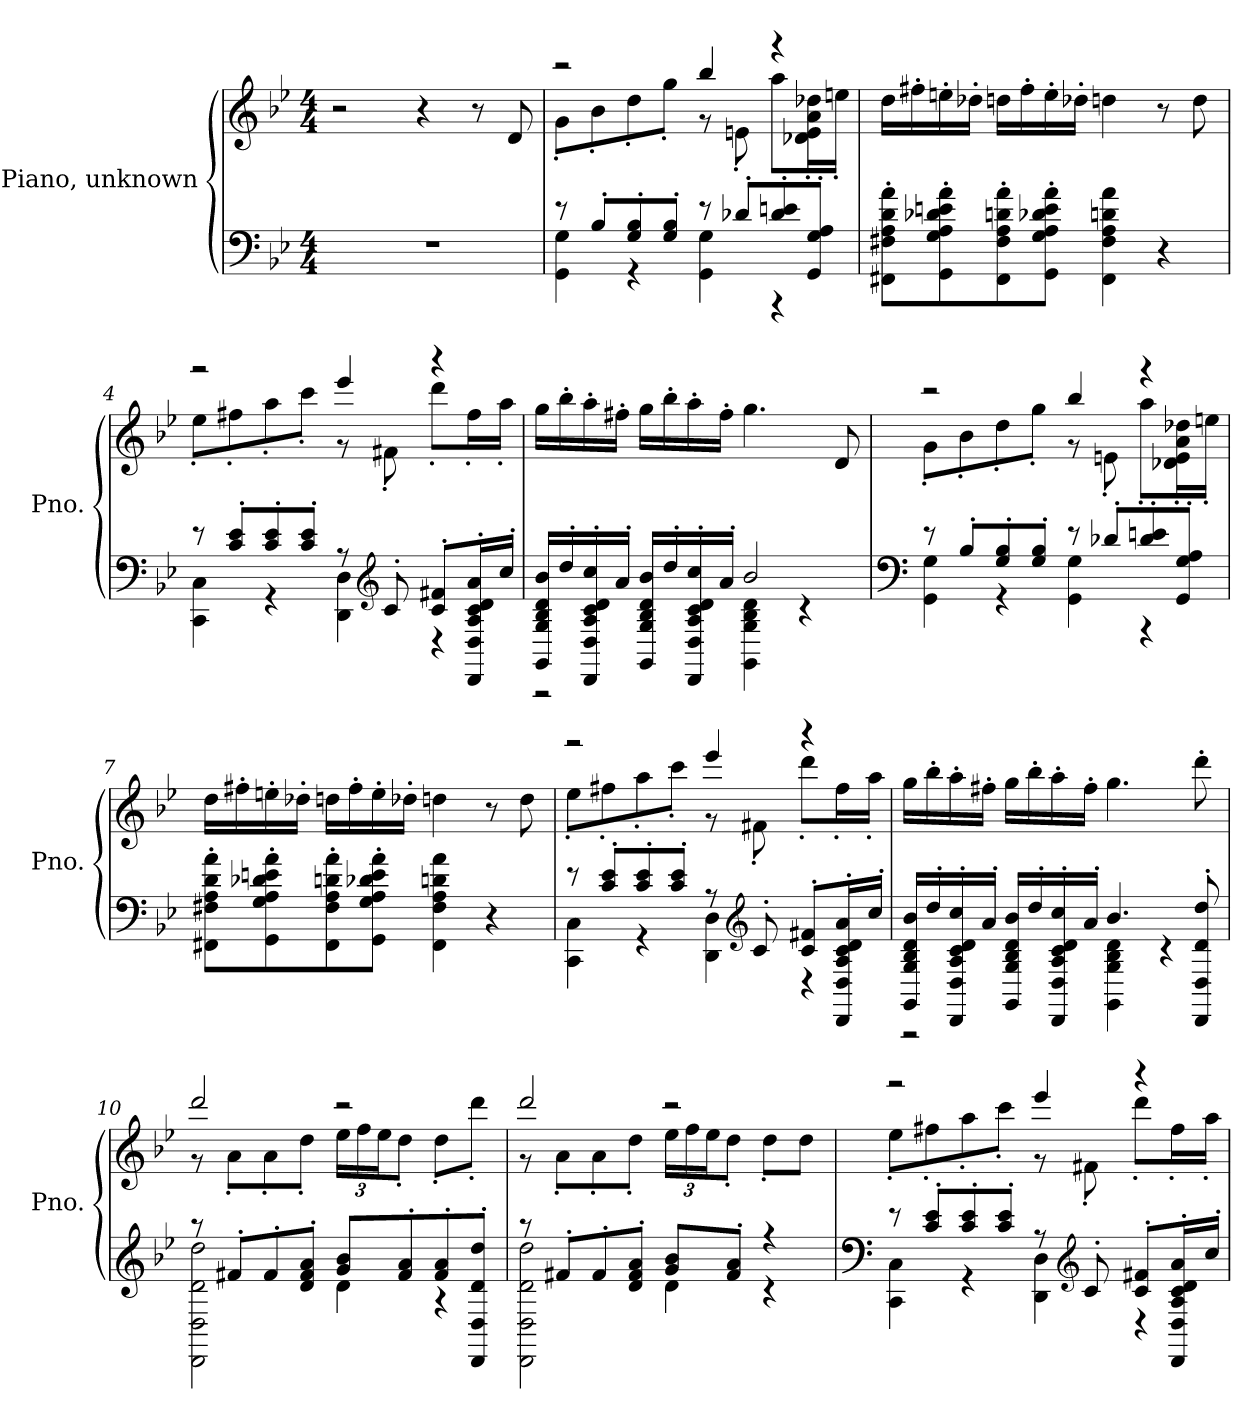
**kern	**kern
*part1	*part1
*staff2	*staff1
*I"Piano, unknown	*
*I'Pno.	*
*clefF4	*clefG2
*k[b-e-]	*k[b-e-]
*M4/4	*M4/4
*MM120	*MM120
=1	=1
1r	2r
.	4r
.	8r
.	8d/
=2	=2
*^	*^
8r	4GG\ 4G\	2r	8g'\L
8B-'/L	.	.	8b-'\
8G/' 8B-/'	4r	.	8dd'\
8G/' 8B-/'J	.	.	8gg'\J
8r	4GG\ 4G\	4bb-/	8r
8d-X'/L	.	.	8en'\
8d-/' 8en/'	4r	4r	8aa\L
8GG/' 8G/' 8A/'J	.	.	16d-X\' 16e\' 16a\' 16dd-X\'L
.	.	.	16een'\JJ
*v	*v	*	*
*	*v	*v
=3	=3
8FF#X\' 8F#X\' 8A\' 8d\' 8a\'L	16dd\LL
.	16ff#X'\
8GG\' 8G\' 8A\' 8d-X\' 8en\' 8a\'	16een'\
.	16dd-X'\JJ
8FF#\' 8F#\' 8A\' 8dn\' 8a\'	16ddn\LL
.	16ff#'\
8GG\' 8G\' 8A\' 8d-X\' 8e\' 8a\'J	16ee'\
.	16dd-X'\JJ
4FF#\ 4F#\ 4A\ 4dn\ 4a\	4ddn\
4r	8r
.	8dd\
!!LO:LB:g=z
=4	=4
*^	*^
8r	4CC\ 4C\	2r	8ee-'\L
8c/' 8e-/'L	.	.	8ff#X'\
8c/' 8e-/'	4r	.	8aa'\
8c/' 8e-/'J	.	.	8ccc'\J
8r	4DD\ 4D\	4eee-/	8r
*clefG2	*	*	*
8c'/	.	.	8f#X'\
8c/' 8f#X/'L	4r	4r	8ddd'\L
16DD/' 16D/' 16A/' 16c/' 16d/' 16a/'L	.	.	16ff#'\L
16cc'/JJ	.	.	16aa'\JJ
*	*	*v	*v
=5	=5	=5
16GG/ 16G/ 16B-/ 16d/ 16b-/LL	2r	16gg\LL
16dd'/	.	16bb-'\
16DD/' 16D/' 16A/' 16c/' 16d/' 16cc/'	.	16aa'\
16a'/JJ	.	16ff#X'\JJ
16GG/ 16G/ 16B-/ 16d/ 16b-/LL	.	16gg\LL
16dd'/	.	16bb-'\
16DD/' 16D/' 16A/' 16c/' 16d/' 16cc/'	.	16aa'\
16a'/JJ	.	16ff#'\JJ
2b-/	4GG\ 4G\ 4B-\ 4d\	4.gg\
.	4r	.
.	.	8d/
=6	=6	=6
*clefF4	*	*
*	*	*^
8r	4GG\ 4G\	2r	8g'\L
8B-'/L	.	.	8b-'\
8G/' 8B-/'	4r	.	8dd'\
8G/' 8B-/'J	.	.	8gg'\J
8r	4GG\ 4G\	4bb-/	8r
8d-X'/L	.	.	8en'\
8d-/' 8en/'	4r	4r	8aa'\L
8GG/' 8G/' 8A/'J	.	.	16d-X\' 16e\' 16a\' 16dd-X\'L
.	.	.	16een'\JJ
*v	*v	*	*
*	*v	*v
!!LO:LB:g=z
=7	=7
8FF#X\' 8F#X\' 8A\' 8d\' 8a\'L	16dd\LL
.	16ff#X'\
8GG\' 8G\' 8A\' 8d-X\' 8en\' 8a\'	16een'\
.	16dd-X'\JJ
8FF#\' 8F#\' 8A\' 8dn\' 8a\'	16ddn\LL
.	16ff#'\
8GG\' 8G\' 8A\' 8d-X\' 8e\' 8a\'J	16ee'\
.	16dd-X'\JJ
4FF#\ 4F#\ 4A\ 4dn\ 4a\	4ddn\
4r	8r
.	8dd\
=8	=8
*^	*^
8r	4CC\ 4C\	2r	8ee-'\L
8c/' 8e-/'L	.	.	8ff#X'\
8c/' 8e-/'	4r	.	8aa'\
8c/' 8e-/'J	.	.	8ccc'\J
8r	4DD\ 4D\	4eee-/	8r
*clefG2	*	*	*
8c'/	.	.	8f#X'\
8c/' 8f#X/'L	4r	4r	8ddd'\L
16DD/' 16D/' 16A/' 16c/' 16d/' 16a/'L	.	.	16ff#'\L
16cc'/JJ	.	.	16aa'\JJ
*	*	*v	*v
!!LO:LB:g=z
=9	=9	=9
16GG/ 16G/ 16B-/ 16d/ 16b-/LL	2r	16gg\LL
16dd'/	.	16bb-'\
16DD/' 16D/' 16A/' 16c/' 16d/' 16cc/'	.	16aa'\
16a'/JJ	.	16ff#X'\JJ
16GG/ 16G/ 16B-/ 16d/ 16b-/LL	.	16gg\LL
16dd'/	.	16bb-'\
16DD/' 16D/' 16A/' 16c/' 16d/' 16cc/'	.	16aa'\
16a'/JJ	.	16ff#'\JJ
4.b-/	4GG\ 4G\ 4B-\ 4d\	4.gg\
.	4r	.
8DD/' 8D/' 8d/' 8dd/'	.	8ddd'\
=10	=10	=10
*	*	*^
8r	2DD\ 2D\ 2d\ 2dd\	2ddd/	8r
8f#X'/L	.	.	8a'\L
8f#'/	.	.	8a'\
8d/' 8f#/' 8a/'J	.	.	8dd'\J
*	*	*	*Xbrackettup
8g/ 8b-/L	4d\	2r	24ee-\LL
.	.	.	24ff\
.	.	.	24ee-\J
8f#/' 8a/'	.	.	8dd'\J
8f#/' 8a/'	4r	.	8dd'\L
8DD/' 8D/' 8d/' 8dd/'J	.	.	8ddd'\J
=11	=11	=11	=11
8r	2DD\ 2D\ 2d\ 2dd\	2ddd/	8r
8f#X'/L	.	.	8a'\L
8f#'/	.	.	8a'\
8d/' 8f#/' 8a/'J	.	.	8dd'\J
8g/ 8b-/L	4d\	2r	24ee-\LL
.	.	.	24ff\
.	.	.	24ee-\J
8f#/' 8a/'J	.	.	8dd'\J
4r	4r	.	8dd'\L
.	.	.	8dd\J
!!LO:LB:g=z	!!
=12	=12	=12	=12
*clefF4	*	*	*
8r	4CC\ 4C\	2r	8ee-'\L
8c/' 8e-/'L	.	.	8ff#X'\
8c/' 8e-/'	4r	.	8aa'\
8c/' 8e-/'J	.	.	8ccc'\J
8r	4DD\ 4D\	4eee-/	8r
*clefG2	*	*	*
8c'/	.	.	8f#X'\
8c/' 8f#X/'L	4r	4r	8ddd'\L
16DD/' 16D/' 16A/' 16c/' 16d/' 16a/'L	.	.	16ff#'\L
16cc'/JJ	.	.	16aa'\JJ
*v	*v	*	*
*	*v	*v
=	=
*-	*-
